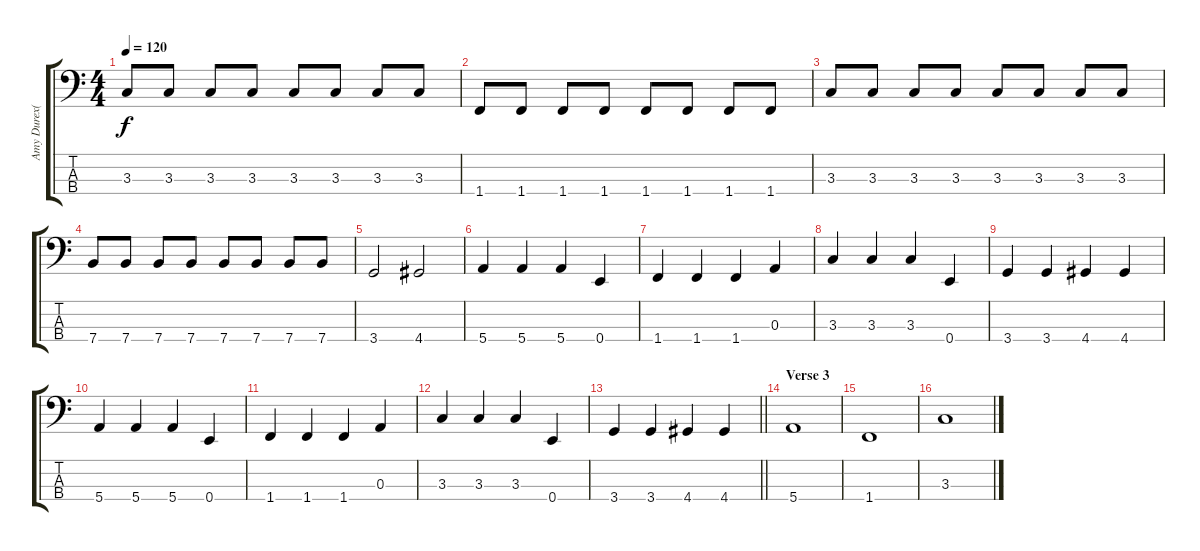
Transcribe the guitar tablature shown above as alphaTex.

\track ("Amy Durex(Bass)" "Amy Durex(") {instrument electricbassfinger}
\staff {score tabs}
\tuning (G2 D2 A1 E1) {hide}
\ts (4 4)
\tempo 120
\clef f4
\ks c
3.3.8{dy f} 3.3.8 3.3.8 3.3.8 3.3.8 3.3.8 3.3.8 3.3.8 |
1.4.8 1.4.8 1.4.8 1.4.8 1.4.8 1.4.8 1.4.8 1.4.8 |
3.3.8 3.3.8 3.3.8 3.3.8 3.3.8 3.3.8 3.3.8 3.3.8 |
7.4.8 7.4.8 7.4.8 7.4.8 7.4.8 7.4.8 7.4.8 7.4.8 |
3.4.2 4.4.2 |
5.4.4 5.4.4 5.4.4 0.4.4 |
1.4.4 1.4.4 1.4.4 0.3.4 |
3.3.4 3.3.4 3.3.4 0.4.4 |
3.4.4 3.4.4 4.4.4 4.4.4 |
5.4.4 5.4.4 5.4.4 0.4.4 |
1.4.4 1.4.4 1.4.4 0.3.4 |
3.3.4 3.3.4 3.3.4 0.4.4 |
\barLineRight lightlight
3.4.4 3.4.4 4.4.4 4.4.4 |
\section ("" "Verse 3")
5.4.1 |
1.4.1 |
3.3.1
